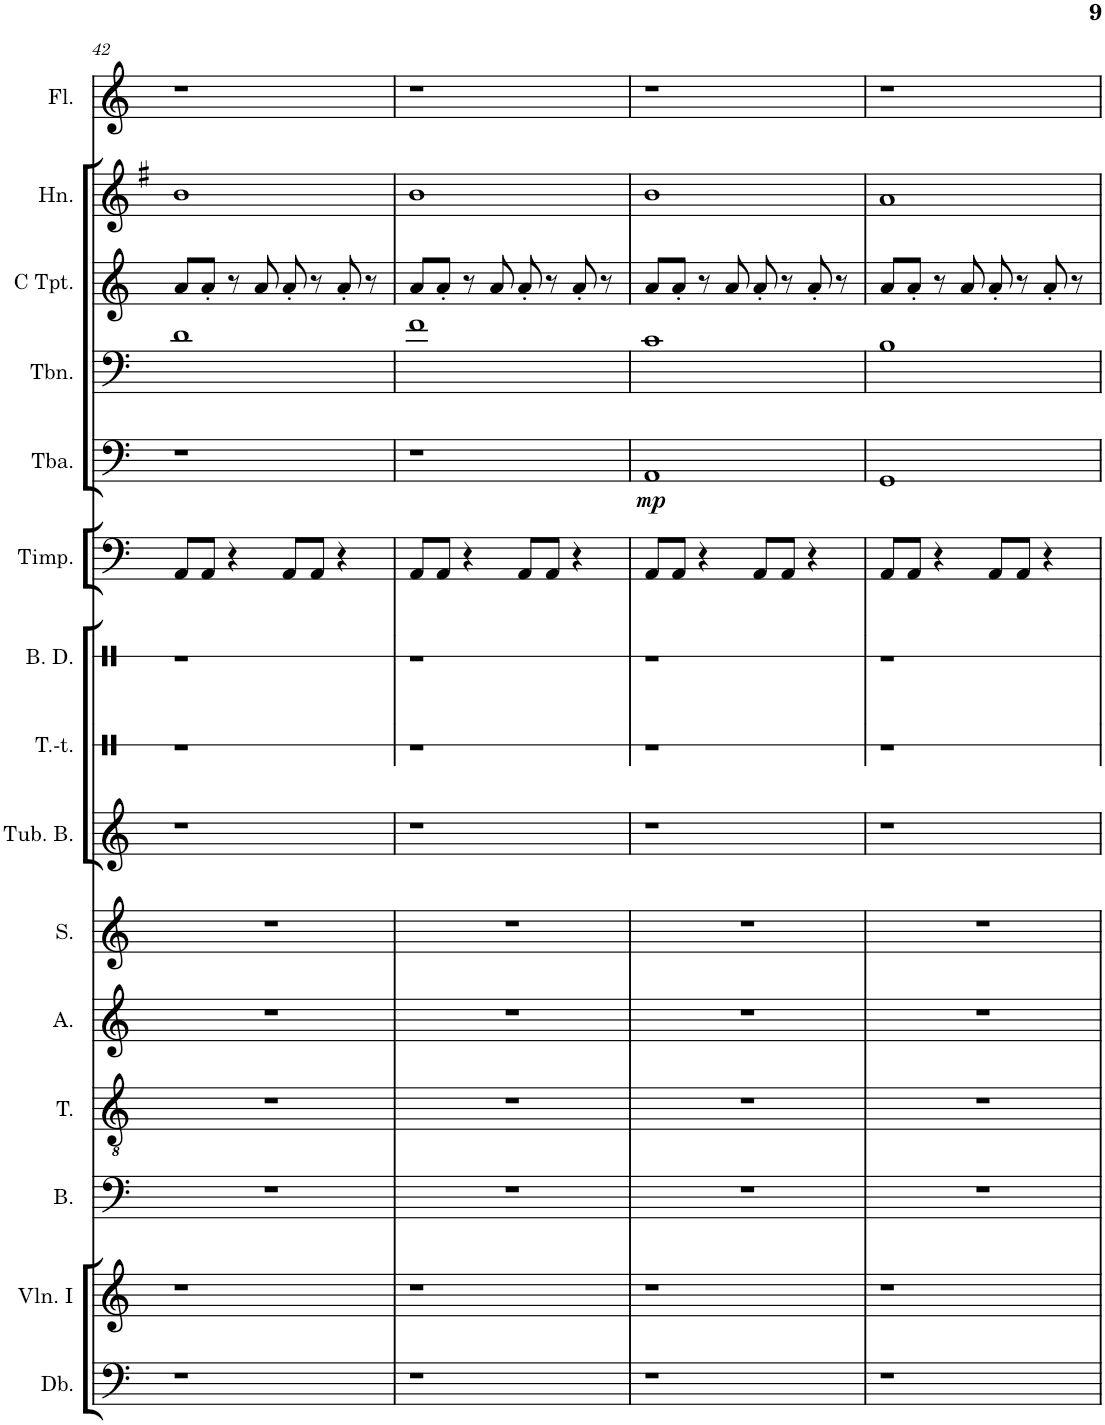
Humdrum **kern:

**kern	**kern	**kern	**kern	**kern	**kern	**kern	**kern	**kern	**kern	**kern	**dynam	**kern	**kern	**kern	**kern
*part15	*part14	*part13	*part12	*part11	*part10	*part9	*part8	*part7	*part6	*part5	*part5	*part4	*part3	*part2	*part1
*staff15	*staff14	*staff13	*staff12	*staff11	*staff10	*staff9	*staff8	*staff7	*staff6	*staff5	*staff5	*staff4	*staff3	*staff2	*staff1
*I"Double Bass	*I"Violin I	*I"Bass	*I"Tenor	*I"Alto	*I"Soprano	*I"Tubular Bells	*I"Tam-tam	*I"Bass Drum	*I"Timpani	*I"Tuba	*	*I"Trombone	*I"Trumpet in C	*I"Horn in F	*I"Flute
*I'Db.	*I'Vln. I	*I'B.	*I'T.	*I'A.	*I'S.	*I'Tub. B.	*I'T.-t.	*I'B. D.	*I'Timp.	*I'Tba.	*	*I'Tbn.	*	*I'Hn.	*I'Fl.
!!LO:PB:g=z
*clefF4	*clefG2	*clefF4	*clefGv2	*clefG2	*clefG2	*clefG2	*clefX	*clefX	*clefF4	*clefF4	*	*clefF4	*clefG2	*clefG2	*clefG2
*Trd7c12	*	*	*	*	*	*	*	*	*	*	*	*	*	*Trd4c7	*Trd-7c-12
*k[]	*k[]	*k[]	*k[]	*k[]	*k[]	*k[]	*k[]	*k[]	*k[]	*k[]	*	*k[]	*k[]	*k[f#]	*k[]
*M4/4	*M4/4	*M4/4	*M4/4	*M4/4	*M4/4	*M4/4	*M4/4	*M4/4	*M4/4	*M4/4	*	*M4/4	*M4/4	*M4/4	*M4/4
=42	=42	=42	=42	=42	=42	=42	=42	=42	=42	=42	=42	=42	=42	=42	=42
1r	1r	1r	1r	1r	1r	1r	1r	1r	8AA/L	1r	.	1d	8a/L	1b	1r
.	.	.	.	.	.	.	.	.	8AA/J	.	.	.	8a'/J	.	.
.	.	.	.	.	.	.	.	.	4r	.	.	.	8r	.	.
.	.	.	.	.	.	.	.	.	.	.	.	.	8a/	.	.
.	.	.	.	.	.	.	.	.	8AA/L	.	.	.	8a'/	.	.
.	.	.	.	.	.	.	.	.	8AA/J	.	.	.	8r	.	.
.	.	.	.	.	.	.	.	.	4r	.	.	.	8a'/	.	.
.	.	.	.	.	.	.	.	.	.	.	.	.	8r	.	.
=43	=43	=43	=43	=43	=43	=43	=43	=43	=43	=43	=43	=43	=43	=43	=43
1r	1r	1r	1r	1r	1r	1r	1r	1r	8AA/L	1r	.	1f	8a/L	1b	1r
.	.	.	.	.	.	.	.	.	8AA/J	.	.	.	8a'/J	.	.
.	.	.	.	.	.	.	.	.	4r	.	.	.	8r	.	.
.	.	.	.	.	.	.	.	.	.	.	.	.	8a/	.	.
.	.	.	.	.	.	.	.	.	8AA/L	.	.	.	8a'/	.	.
.	.	.	.	.	.	.	.	.	8AA/J	.	.	.	8r	.	.
.	.	.	.	.	.	.	.	.	4r	.	.	.	8a'/	.	.
.	.	.	.	.	.	.	.	.	.	.	.	.	8r	.	.
=44	=44	=44	=44	=44	=44	=44	=44	=44	=44	=44	=44	=44	=44	=44	=44
!	!	!	!	!	!	!	!	!	!	!	!LO:DY:b	!	!	!	!
1r	1r	1r	1r	1r	1r	1r	1r	1r	8AA/L	1AA	mp	1c	8a/L	1b	1r
.	.	.	.	.	.	.	.	.	8AA/J	.	.	.	8a'/J	.	.
.	.	.	.	.	.	.	.	.	4r	.	.	.	8r	.	.
.	.	.	.	.	.	.	.	.	.	.	.	.	8a/	.	.
.	.	.	.	.	.	.	.	.	8AA/L	.	.	.	8a'/	.	.
.	.	.	.	.	.	.	.	.	8AA/J	.	.	.	8r	.	.
.	.	.	.	.	.	.	.	.	4r	.	.	.	8a'/	.	.
.	.	.	.	.	.	.	.	.	.	.	.	.	8r	.	.
=45	=45	=45	=45	=45	=45	=45	=45	=45	=45	=45	=45	=45	=45	=45	=45
1r	1r	1r	1r	1r	1r	1r	1r	1r	8AA/L	1GG	.	1B	8a/L	1a	1r
.	.	.	.	.	.	.	.	.	8AA/J	.	.	.	8a'/J	.	.
.	.	.	.	.	.	.	.	.	4r	.	.	.	8r	.	.
.	.	.	.	.	.	.	.	.	.	.	.	.	8a/	.	.
.	.	.	.	.	.	.	.	.	8AA/L	.	.	.	8a'/	.	.
.	.	.	.	.	.	.	.	.	8AA/J	.	.	.	8r	.	.
.	.	.	.	.	.	.	.	.	4r	.	.	.	8a'/	.	.
.	.	.	.	.	.	.	.	.	.	.	.	.	8r	.	.
=	=	=	=	=	=	=	=	=	=	=	=	=	=	=	=
*-	*-	*-	*-	*-	*-	*-	*-	*-	*-	*-	*-	*-	*-	*-	*-
